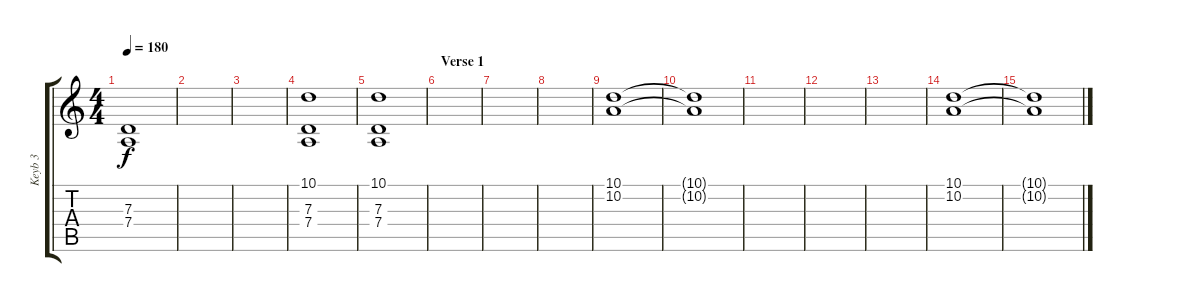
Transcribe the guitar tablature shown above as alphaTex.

\track ("Keyb 3" "Keyb 3") {instrument synthstrings1}
\staff {score tabs}
\tuning (E4 B3 G3 D3 A2 E2) {hide}
\ts (4 4)
\tempo 180
\clef g2
\ks c
(7.3 7.4).1{dy f} |
|
|
(10.1 7.3 7.4).1 |
(10.1 7.3 7.4).1 |
\section ("" "Verse 1")
|
|
|
(10.1 10.2).1 |
(10.1{t} 10.2{t}).1 |
|
|
|
(10.1 10.2).1 |
(10.1{t} 10.2{t}).1
